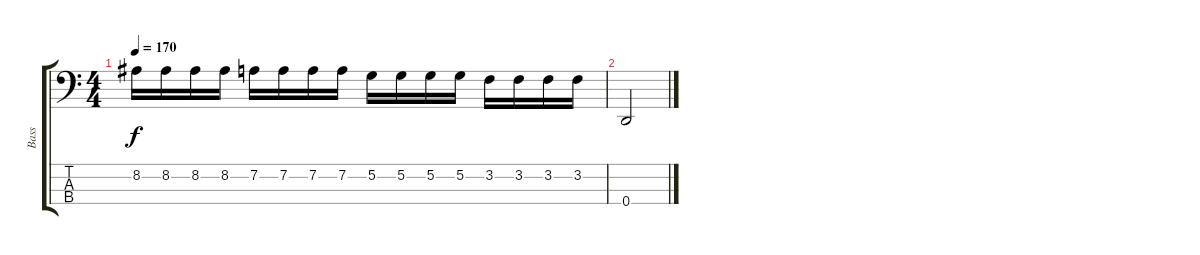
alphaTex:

\track ("Bass" "Bass") {instrument electricbasspick}
\staff {score tabs}
\tuning (G2 D2 A1 D1) {hide}
\ts (4 4)
\tempo 170
\clef f4
\ks c
8.2.16{dy f} 8.2.16 8.2.16 8.2.16 7.2.16 7.2.16 7.2.16 7.2.16 5.2.16 5.2.16 5.2.16 5.2.16 3.2.16 3.2.16 3.2.16 3.2.16 |
0.4.2
